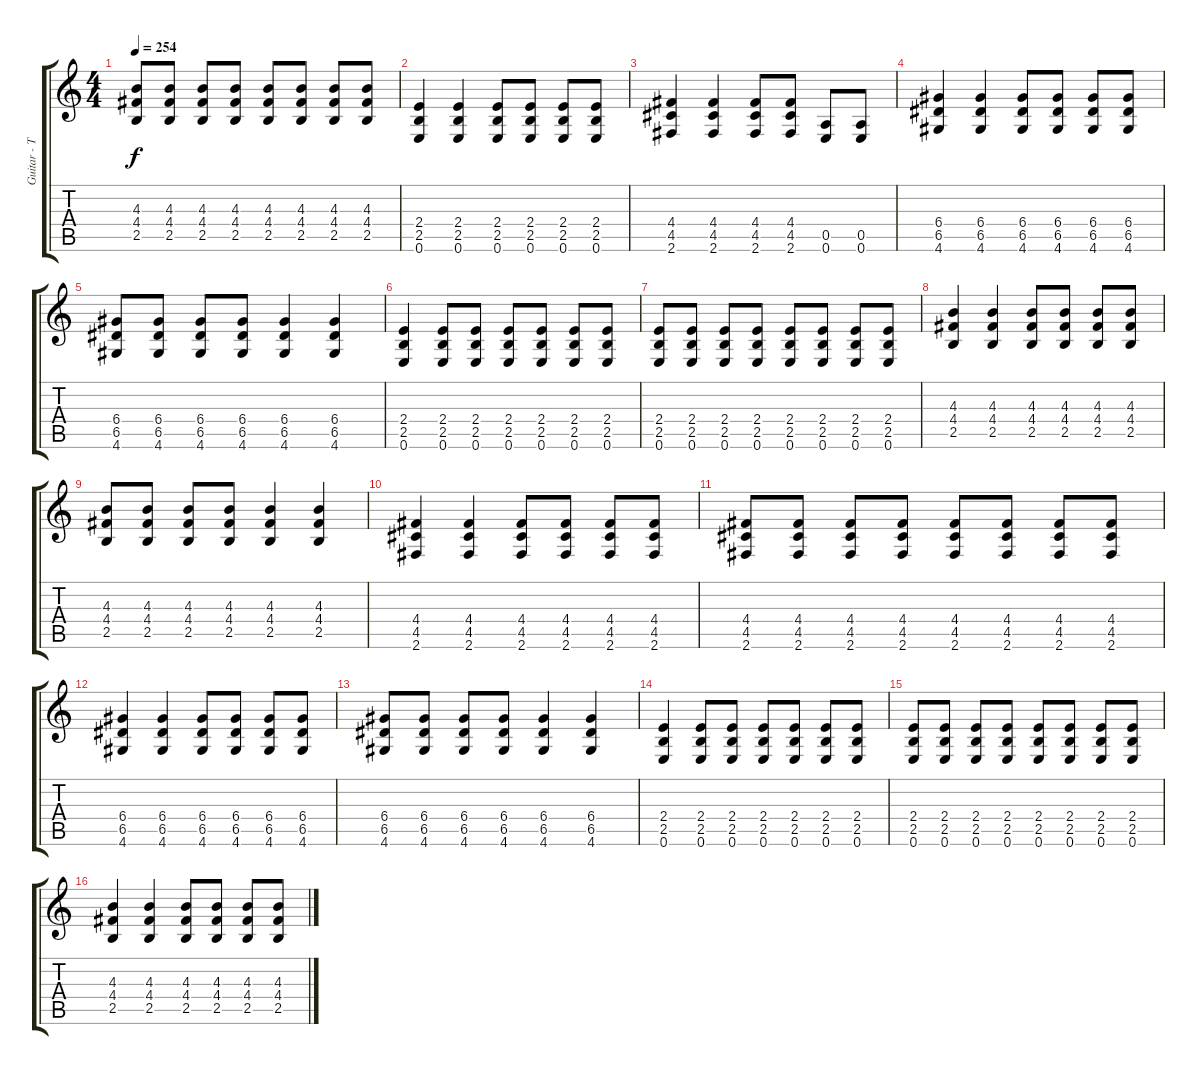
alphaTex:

\track ("Guitar - Tom Mattew Delonge" "Guitar - T") {instrument distortionguitar}
\staff {score tabs}
\tuning (E4 B3 G3 D3 A2 E2) {hide}
\ts (4 4)
\tempo 254
\clef g2
\ks c
(4.3 4.4 2.5).8{dy f} (4.3 4.4 2.5).8 (4.3 4.4 2.5).8 (4.3 4.4 2.5).8 (4.3 4.4 2.5).8 (4.3 4.4 2.5).8 (4.3 4.4 2.5).8 (4.3 4.4 2.5).8 |
(2.4 2.5 0.6).4 (2.4 2.5 0.6).4 (2.4 2.5 0.6).8 (2.4 2.5 0.6).8 (2.4 2.5 0.6).8 (2.4 2.5 0.6).8 |
(4.4 4.5 2.6).4 (4.4 4.5 2.6).4 (4.4 4.5 2.6).8 (4.4 4.5 2.6).8 (0.5 0.6).8 (0.5 0.6).8 |
(6.4 6.5 4.6).4 (6.4 6.5 4.6).4 (6.4 6.5 4.6).8 (6.4 6.5 4.6).8 (6.4 6.5 4.6).8 (6.4 6.5 4.6).8 |
(6.4 6.5 4.6).8 (6.4 6.5 4.6).8 (6.4 6.5 4.6).8 (6.4 6.5 4.6).8 (6.4 6.5 4.6).4 (6.4 6.5 4.6).4 |
(2.4 2.5 0.6).4 (2.4 2.5 0.6).8 (2.4 2.5 0.6).8 (2.4 2.5 0.6).8 (2.4 2.5 0.6).8 (2.4 2.5 0.6).8 (2.4 2.5 0.6).8 |
(2.4 2.5 0.6).8 (2.4 2.5 0.6).8 (2.4 2.5 0.6).8 (2.4 2.5 0.6).8 (2.4 2.5 0.6).8 (2.4 2.5 0.6).8 (2.4 2.5 0.6).8 (2.4 2.5 0.6).8 |
(4.3 4.4 2.5).4 (4.3 4.4 2.5).4 (4.3 4.4 2.5).8 (4.3 4.4 2.5).8 (4.3 4.4 2.5).8 (4.3 4.4 2.5).8 |
(4.3 4.4 2.5).8 (4.3 4.4 2.5).8 (4.3 4.4 2.5).8 (4.3 4.4 2.5).8 (4.3 4.4 2.5).4 (4.3 4.4 2.5).4 |
(4.4 4.5 2.6).4 (4.4 4.5 2.6).4 (4.4 4.5 2.6).8 (4.4 4.5 2.6).8 (4.4 4.5 2.6).8 (4.4 4.5 2.6).8 |
(4.4 4.5 2.6).8 (4.4 4.5 2.6).8 (4.4 4.5 2.6).8 (4.4 4.5 2.6).8 (4.4 4.5 2.6).8 (4.4 4.5 2.6).8 (4.4 4.5 2.6).8 (4.4 4.5 2.6).8 |
(6.4 6.5 4.6).4 (6.4 6.5 4.6).4 (6.4 6.5 4.6).8 (6.4 6.5 4.6).8 (6.4 6.5 4.6).8 (6.4 6.5 4.6).8 |
(6.4 6.5 4.6).8 (6.4 6.5 4.6).8 (6.4 6.5 4.6).8 (6.4 6.5 4.6).8 (6.4 6.5 4.6).4 (6.4 6.5 4.6).4 |
(2.4 2.5 0.6).4 (2.4 2.5 0.6).8 (2.4 2.5 0.6).8 (2.4 2.5 0.6).8 (2.4 2.5 0.6).8 (2.4 2.5 0.6).8 (2.4 2.5 0.6).8 |
(2.4 2.5 0.6).8 (2.4 2.5 0.6).8 (2.4 2.5 0.6).8 (2.4 2.5 0.6).8 (2.4 2.5 0.6).8 (2.4 2.5 0.6).8 (2.4 2.5 0.6).8 (2.4 2.5 0.6).8 |
(4.3 4.4 2.5).4 (4.3 4.4 2.5).4 (4.3 4.4 2.5).8 (4.3 4.4 2.5).8 (4.3 4.4 2.5).8 (4.3 4.4 2.5).8
